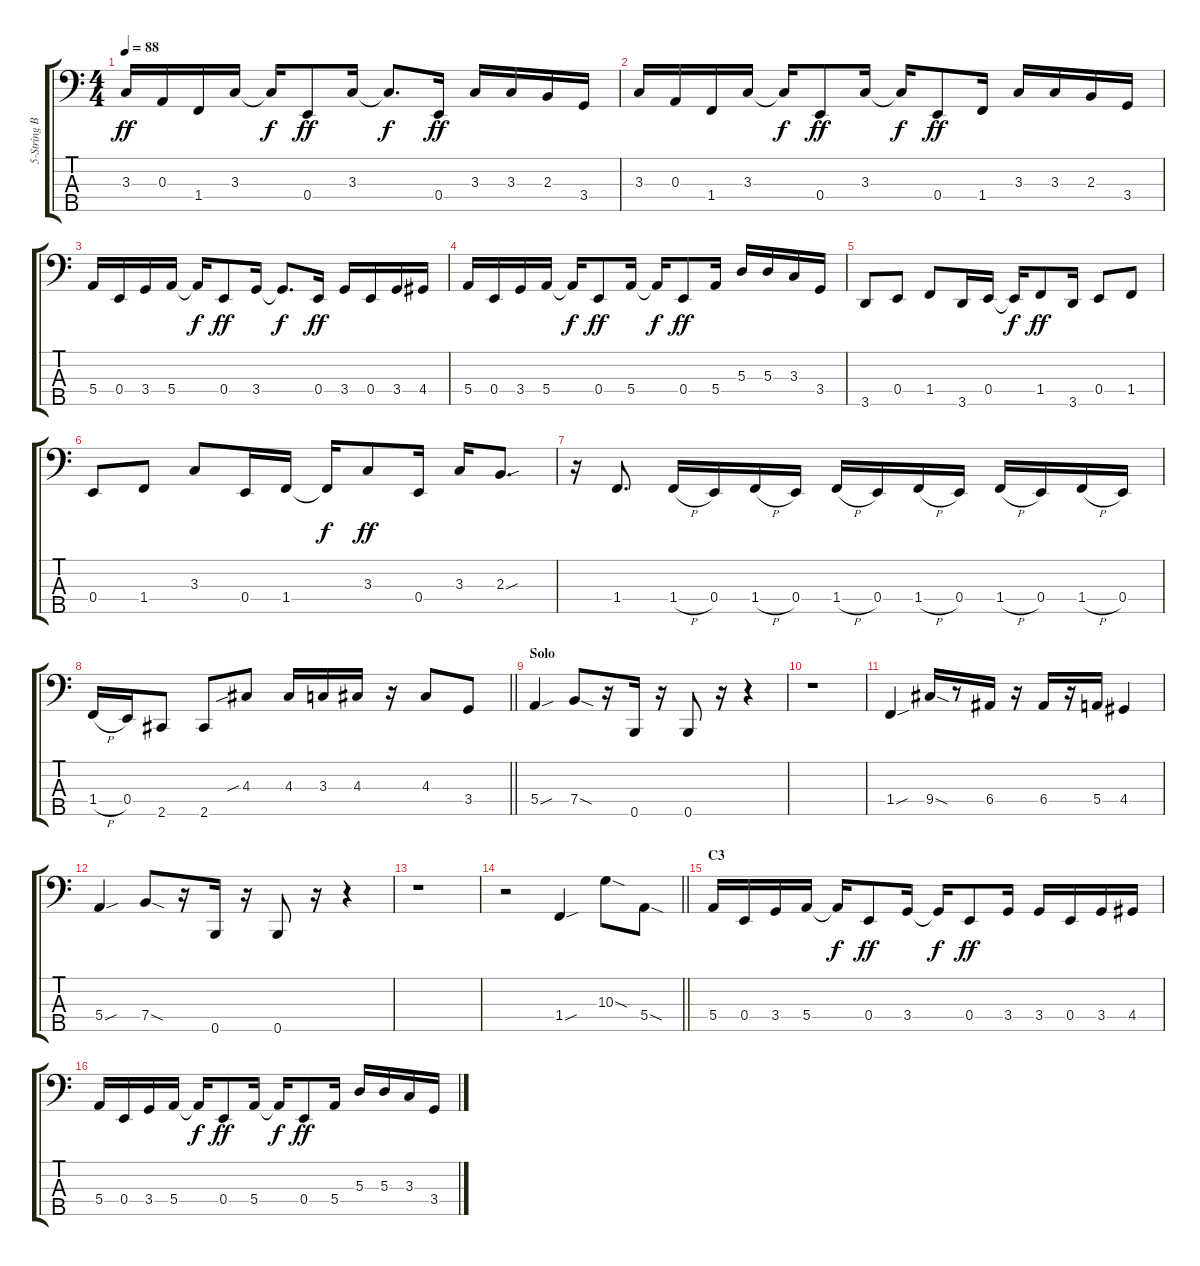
\track ("5-String Bass" "5-String B") {instrument electricbasspick}
\staff {score tabs}
\tuning (G2 D2 A1 E1 B0) {hide}
\ts (4 4)
\tempo 88
\clef f4
\ks c
3.3.16{dy ff} 0.3.16 1.4.16 3.3.16 3.3{t}.16{dy f} 0.4.8{dy ff} 3.3.16 3.3{t}.8{d dy f} 0.4.16{dy ff} 3.3.16 3.3.16 2.3.16 3.4.16 |
3.3.16 0.3.16 1.4.16 3.3.16 3.3{t}.16{dy f} 0.4.8{dy ff} 3.3.16 3.3{t}.16{dy f} 0.4.8{dy ff} 1.4.16 3.3.16 3.3.16 2.3.16 3.4.16 |
5.4.16 0.4.16 3.4.16 5.4.16 5.4{t}.16{dy f} 0.4.8{dy ff} 3.4.16 3.4{t}.8{d dy f} 0.4.16{dy ff} 3.4.16 0.4.16 3.4.16 4.4.16 |
5.4.16 0.4.16 3.4.16 5.4.16 5.4{t}.16{dy f} 0.4.8{dy ff} 5.4.16 5.4{t}.16{dy f} 0.4.8{dy ff} 5.4.16 5.3.16 5.3.16 3.3.16 3.4.16 |
3.5.8 0.4.8 1.4.8 3.5.16 0.4.16 0.4{t}.16{dy f} 1.4.8{dy ff} 3.5.16 0.4.8 1.4.8 |
0.4.8 1.4.8 3.3.8 0.4.16 1.4.16 1.4{t}.16{dy f} 3.3.8{dy ff} 0.4.16 3.3.16 2.3{sou}.8{d} |
r.16 1.4.8{d} 1.4{h}.16 0.4.16 1.4{h}.16 0.4.16 1.4{h}.16 0.4.16 1.4{h}.16 0.4.16 1.4{h}.16 0.4.16 1.4{h}.16 0.4.16 |
\barLineRight lightlight
1.4{h}.16 0.4.16 2.5.8 2.5.8 4.3{sib}.8 4.3.16 3.3.16 4.3.16 r.16 4.3.8 3.4.8 |
\section ("" "Solo")
5.4{sou}.4 7.4{sod}.8 r.16 0.5.16 r.16 0.5.8 r.16 r.4 |
r.1 |
1.4{sou}.4 9.4{sod}.16 r.8 6.4.16 r.16 6.4.16 r.16 5.4.16 4.4.4 |
5.4{sou}.4 7.4{sod}.8 r.16 0.5.16 r.16 0.5.8 r.16 r.4 |
r.1 |
\barLineRight lightlight
r.2 1.4{sou}.4 10.3{sod}.8 5.4{sod}.8 |
\section ("" "C3")
5.4.16 0.4.16 3.4.16 5.4.16 5.4{t}.16{dy f} 0.4.8{dy ff} 3.4.16 3.4{t}.16{dy f} 0.4.8{dy ff} 3.4.16 3.4.16 0.4.16 3.4.16 4.4.16 |
5.4.16 0.4.16 3.4.16 5.4.16 5.4{t}.16{dy f} 0.4.8{dy ff} 5.4.16 5.4{t}.16{dy f} 0.4.8{dy ff} 5.4.16 5.3.16 5.3.16 3.3.16 3.4.16
